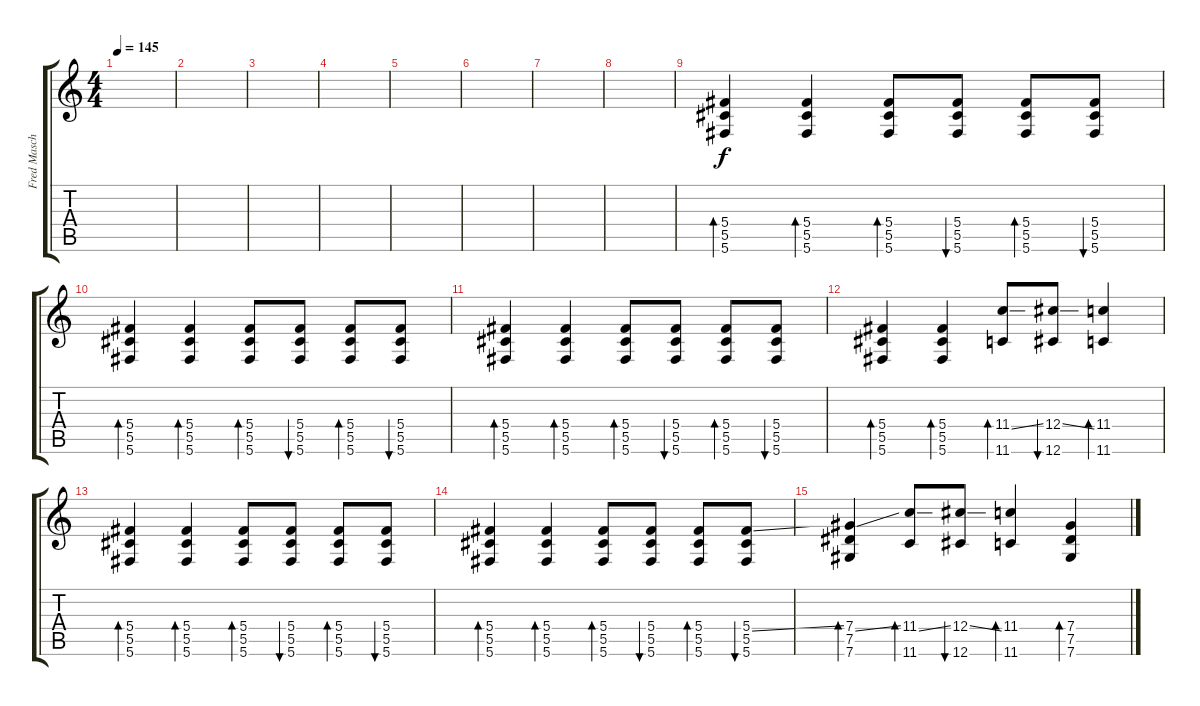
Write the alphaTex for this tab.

\track ("Fred Mascherino(Overdrive)" "Fred Masch") {instrument overdrivenguitar}
\staff {score tabs}
\tuning (Eb4 Bb3 Gb3 Db3 Ab2 Db2) {hide}
\ts (4 4)
\tempo 145
\clef g2
\ks c
|
|
|
|
|
|
|
|
(5.4 5.5 5.6).4{bd 30} (5.4 5.5 5.6).4{bd 30} (5.4 5.5 5.6).8{bd 30} (5.4 5.5 5.6).8{bu 30} (5.4 5.5 5.6).8{bd 30} (5.4 5.5 5.6).8{bu 30} |
(5.4 5.5 5.6).4{bd 30} (5.4 5.5 5.6).4{bd 30} (5.4 5.5 5.6).8{bd 30} (5.4 5.5 5.6).8{bu 30} (5.4 5.5 5.6).8{bd 30} (5.4 5.5 5.6).8{bu 30} |
(5.4 5.5 5.6).4{bd 30} (5.4 5.5 5.6).4{bd 30} (5.4 5.5 5.6).8{bd 30} (5.4 5.5 5.6).8{bu 30} (5.4 5.5 5.6).8{bd 30} (5.4 5.5 5.6).8{bu 30} |
(5.4 5.5 5.6).4{bd 30} (5.4 5.5 5.6).4{bd 30} (11.4{ss} 11.6).8{bd 30} (12.4{ss} 12.6).8{bu 30} (11.4 11.6).4{bd 30} |
(5.4 5.5 5.6).4{bd 30} (5.4 5.5 5.6).4{bd 30} (5.4 5.5 5.6).8{bd 30} (5.4 5.5 5.6).8{bu 30} (5.4 5.5 5.6).8{bd 30} (5.4 5.5 5.6).8{bu 30} |
(5.4 5.5 5.6).4{bd 30} (5.4 5.5 5.6).4{bd 30} (5.4 5.5 5.6).8{bd 30} (5.4 5.5 5.6).8{bu 30} (5.4 5.5 5.6).8{bd 30} (5.4{ss} 5.5 5.6).8{bu 30} |
(7.4{ss} 7.5 7.6).4{bd 30} (11.4{ss} 11.6).8{bd 30} (12.4{ss} 12.6).8{bu 30} (11.4 11.6).4{bd 30} (7.4 7.5 7.6).4{bd 30}
